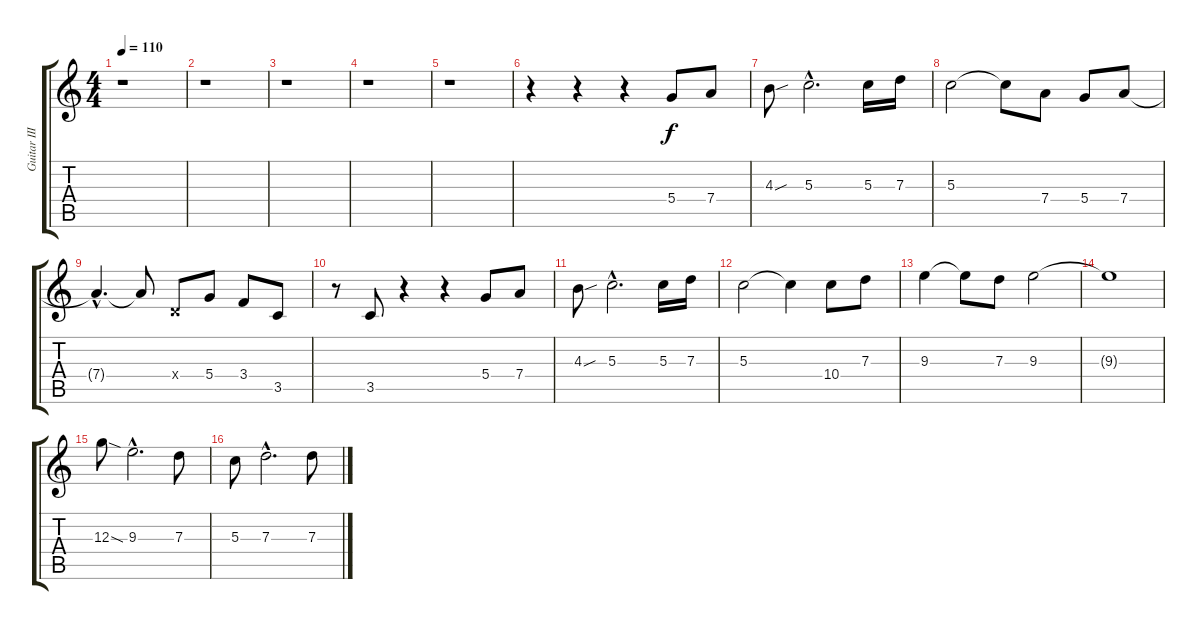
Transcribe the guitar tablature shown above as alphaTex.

\track ("Guitar III" "Guitar III") {instrument overdrivenguitar}
\staff {score tabs}
\tuning (E4 B3 G3 D3 A2 E2) {hide}
\ts (4 4)
\tempo 110
\clef g2
\ks c
r.1{dy f} |
r.1 |
r.1 |
r.1 |
r.1 |
r.4 r.4 r.4 5.4.8 7.4.8 |
4.3{sou}.8 5.3{hac}.2{d} 5.3.16 7.3.16 |
5.3.2 5.3{t}.8 7.4.8 5.4.8 7.4.8 |
7.4{hac t}.4{d} 7.4{t}.8 0.4{x}.8 5.4.8 3.4.8 3.5.8 |
r.8 3.5.8 r.4 r.4 5.4.8 7.4.8 |
4.3{sou}.8 5.3{hac}.2{d} 5.3.16 7.3.16 |
5.3.2 5.3{t}.4 10.4.8 7.3.8 |
9.3.4 9.3{t}.8 7.3.8 9.3.2 |
9.3{t}.1 |
12.3{sod}.8 9.3{hac}.2{d} 7.3.8 |
5.3.8 7.3{hac}.2{d} 7.3.8
